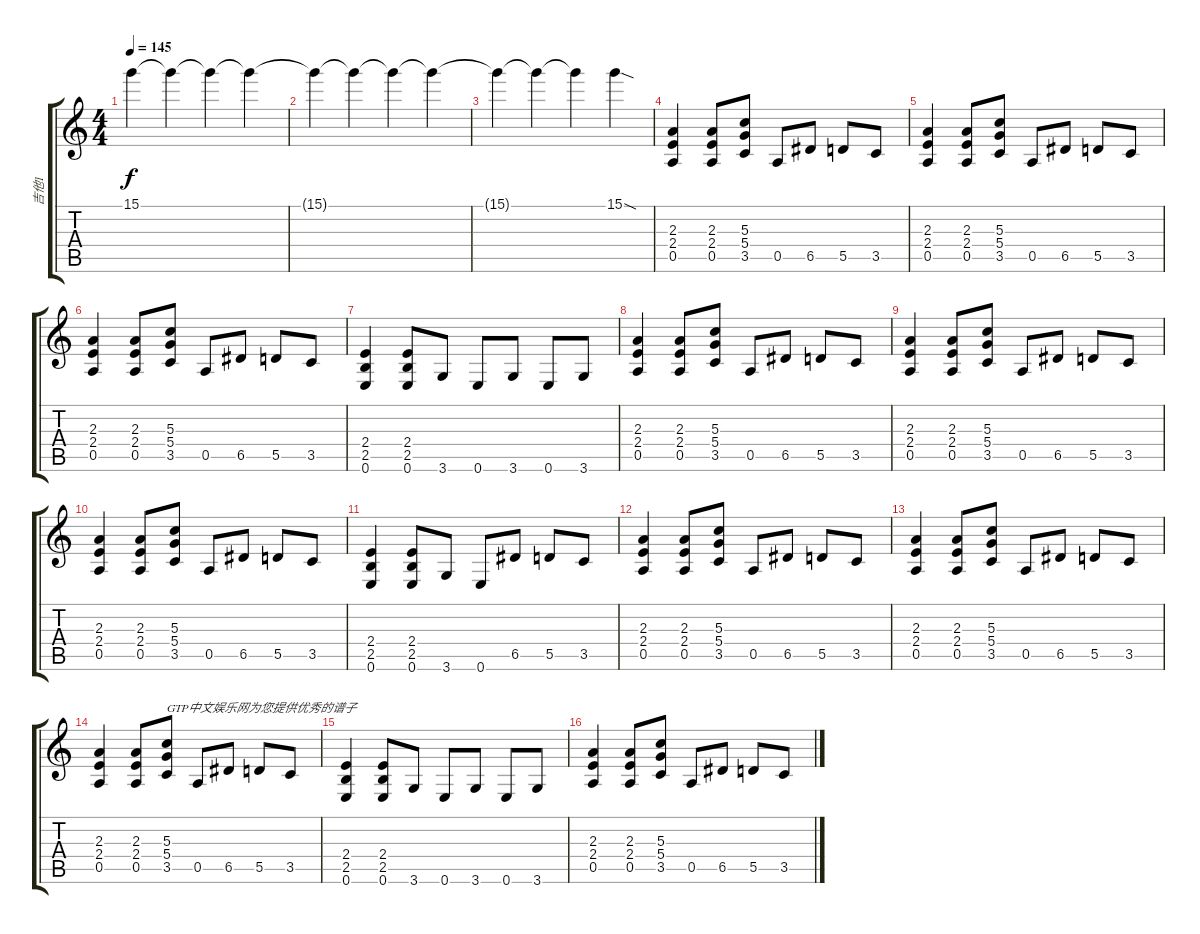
\track ("吉他1" "吉他1") {instrument distortionguitar}
\staff {score tabs}
\tuning (E4 B3 G3 D3 A2 E2) {hide}
\ts (4 4)
\tempo 145
\clef g2
\ks c
15.1.4{dy f instrument distortionguitar} 15.1{t}.4 15.1{t}.4 15.1{t}.4 |
15.1{t}.4 15.1{t}.4 15.1{t}.4 15.1{t}.4 |
15.1{t}.4 15.1{t}.4 15.1{t}.4 15.1{sod}.4 |
(2.3 2.4 0.5).4 (2.3 2.4 0.5).8 (5.3 5.4 3.5).8 0.5.8 6.5.8 5.5.8 3.5.8 |
(2.3 2.4 0.5).4 (2.3 2.4 0.5).8 (5.3 5.4 3.5).8 0.5.8 6.5.8 5.5.8 3.5.8 |
(2.3 2.4 0.5).4 (2.3 2.4 0.5).8 (5.3 5.4 3.5).8 0.5.8 6.5.8 5.5.8 3.5.8 |
(2.4 2.5 0.6).4 (2.4 2.5 0.6).8 3.6.8 0.6.8 3.6.8 0.6.8 3.6.8 |
(2.3 2.4 0.5).4 (2.3 2.4 0.5).8 (5.3 5.4 3.5).8 0.5.8 6.5.8 5.5.8 3.5.8 |
(2.3 2.4 0.5).4 (2.3 2.4 0.5).8 (5.3 5.4 3.5).8 0.5.8 6.5.8 5.5.8 3.5.8 |
(2.3 2.4 0.5).4 (2.3 2.4 0.5).8 (5.3 5.4 3.5).8 0.5.8 6.5.8 5.5.8 3.5.8 |
(2.4 2.5 0.6).4 (2.4 2.5 0.6).8 3.6.8 0.6.8 6.5.8 5.5.8 3.5.8 |
(2.3 2.4 0.5).4 (2.3 2.4 0.5).8 (5.3 5.4 3.5).8 0.5.8 6.5.8 5.5.8 3.5.8 |
(2.3 2.4 0.5).4 (2.3 2.4 0.5).8 (5.3 5.4 3.5).8 0.5.8 6.5.8 5.5.8 3.5.8 |
(2.3 2.4 0.5).4 (2.3 2.4 0.5).8 (5.3 5.4 3.5).8{txt "GTP中文娱乐网为您提供优秀的谱子"} 0.5.8 6.5.8 5.5.8 3.5.8 |
(2.4 2.5 0.6).4 (2.4 2.5 0.6).8 3.6.8 0.6.8 3.6.8 0.6.8 3.6.8 |
(2.3 2.4 0.5).4 (2.3 2.4 0.5).8 (5.3 5.4 3.5).8 0.5.8 6.5.8 5.5.8 3.5.8
